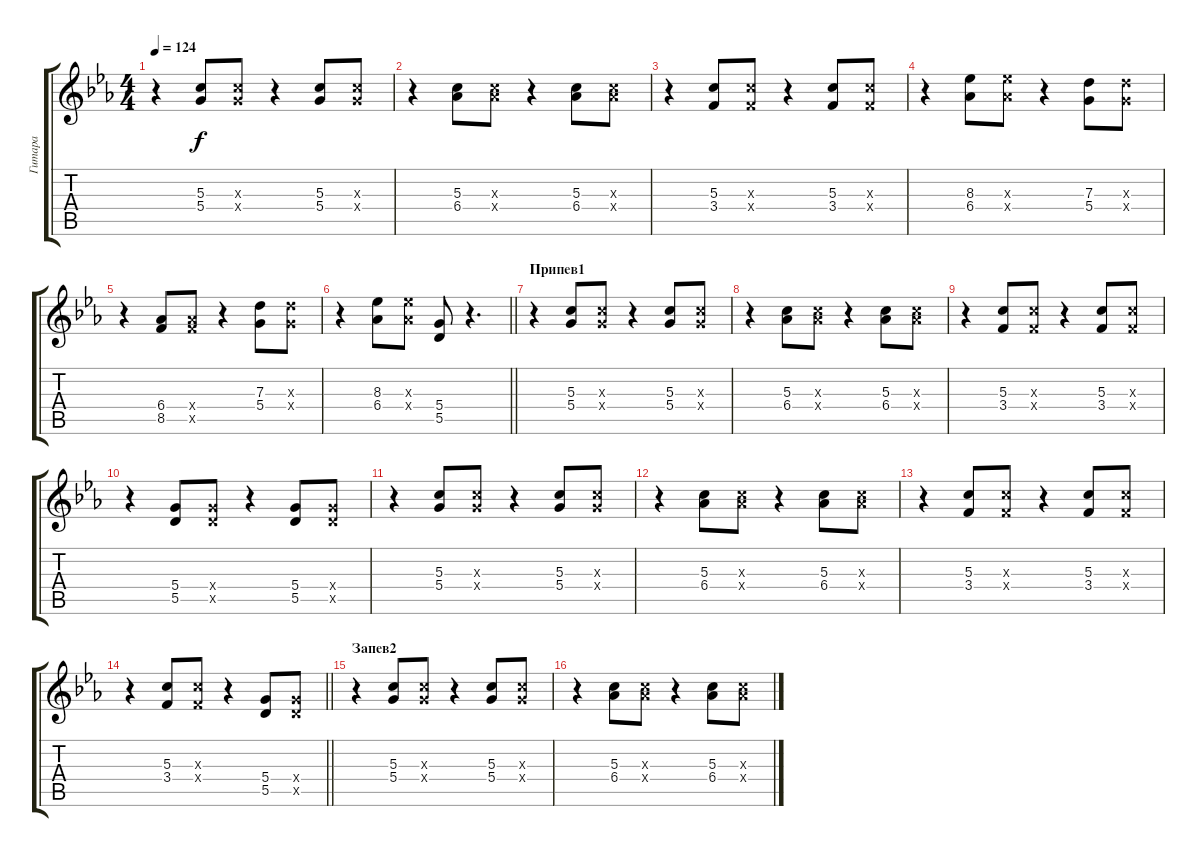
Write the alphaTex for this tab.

\track ("Гитара" "Гитара") {instrument overdrivenguitar}
\staff {score tabs}
\tuning (E4 B3 G3 D3 A2 E2) {hide}
\ts (4 4)
\tempo 124
\clef g2
\ks cminor
r.4{dy f} (5.3 5.4).8 (5.3{x} 5.4{x}).8 r.4 (5.3 5.4).8 (5.3{x} 5.4{x}).8 |
r.4 (5.3 6.4).8 (5.3{x} 6.4{x}).8 r.4 (5.3 6.4).8 (5.3{x} 6.4{x}).8 |
r.4 (5.3 3.4).8 (5.3{x} 3.4{x}).8 r.4 (5.3 3.4).8 (5.3{x} 3.4{x}).8 |
r.4 (8.3 6.4).8 (8.3{x} 6.4{x}).8 r.4 (7.3 5.4).8 (7.3{x} 5.4{x}).8 |
r.4 (6.4 8.5).8 (6.4{x} 8.5{x}).8 r.4 (7.3 5.4).8 (7.3{x} 5.4{x}).8 |
\barLineRight lightlight
r.4 (8.3 6.4).8 (8.3{x} 6.4{x}).8 (5.4 5.5).8 r.4{d} |
\section ("" "Припев1")
r.4 (5.3 5.4).8 (5.3{x} 5.4{x}).8 r.4 (5.3 5.4).8 (5.3{x} 5.4{x}).8 |
r.4 (5.3 6.4).8 (5.3{x} 6.4{x}).8 r.4 (5.3 6.4).8 (5.3{x} 6.4{x}).8 |
r.4 (5.3 3.4).8 (5.3{x} 3.4{x}).8 r.4 (5.3 3.4).8 (5.3{x} 3.4{x}).8 |
r.4 (5.4 5.5).8 (5.4{x} 5.5{x}).8 r.4 (5.4 5.5).8 (5.4{x} 5.5{x}).8 |
r.4 (5.3 5.4).8 (5.3{x} 5.4{x}).8 r.4 (5.3 5.4).8 (5.3{x} 5.4{x}).8 |
r.4 (5.3 6.4).8 (5.3{x} 6.4{x}).8 r.4 (5.3 6.4).8 (5.3{x} 6.4{x}).8 |
r.4 (5.3 3.4).8 (5.3{x} 3.4{x}).8 r.4 (5.3 3.4).8 (5.3{x} 3.4{x}).8 |
\barLineRight lightlight
r.4 (5.3 3.4).8 (5.3{x} 3.4{x}).8 r.4 (5.4 5.5).8 (5.4{x} 5.5{x}).8 |
\section ("" "Запев2")
r.4 (5.3 5.4).8 (5.3{x} 5.4{x}).8 r.4 (5.3 5.4).8 (5.3{x} 5.4{x}).8 |
r.4 (5.3 6.4).8 (5.3{x} 6.4{x}).8 r.4 (5.3 6.4).8 (5.3{x} 6.4{x}).8
